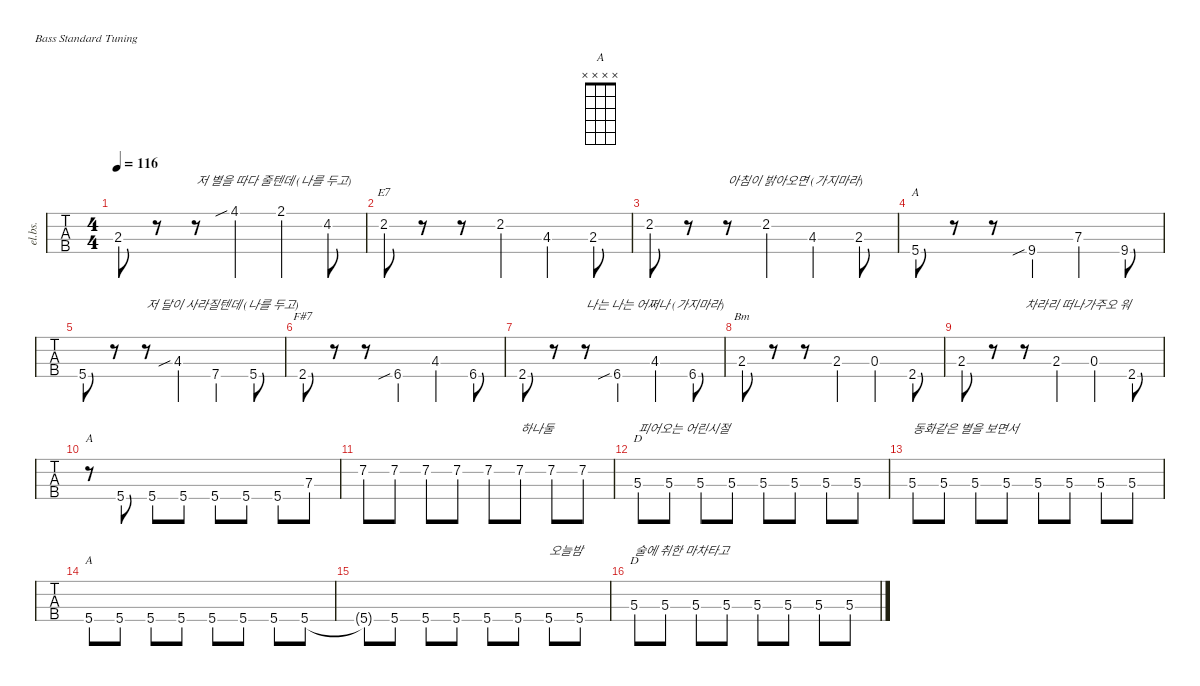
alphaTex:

\defaultSystemsLayout 4
\hideDynamics
\bracketExtendMode nobrackets
\track ("Electric Bass" "el.bs.") {instrument electricbassfinger}
\staff {tabs}
\tuning (G2 D2 A1 E1)
\chord ("A" x x x 5) {showdiagram false showfingering false}
\chord ("F#7" x x x 2) {showdiagram false showfingering false}
\chord ("D" x x 5 x) {showdiagram false showfingering false}
\chord ("Bm" x x 2 x) {showdiagram false showfingering false}
\chord ("E7" x 2 x x) {showdiagram false showfingering false}
\chord ("A" x x x x)
\ts (4 4)
\tempo 116
\clef f4
\ks c
2.3{st}.8{dy mf} r.8 r.8{txt "저 별을 따다 줄텐데 (나를 두고)"} 4.1{sib}.4 2.1.4 4.2{acc #}.8 |
2.2{st}.8{ch "E7"} r.8 r.8 2.2.4 4.3{acc #}.4 2.3.8 |
2.2{st}.8 r.8 r.8{txt "아침이 밝아오면 (가지마라)"} 2.2.4 4.3{acc #}.4 2.3.8 |
5.4{st}.8{ch "A"} r.8 r.8 9.4{sib acc #}.4 7.3.4 9.4{acc #}.8 |
5.4{st}.8 r.8 r.8{txt "저 달이 사라질텐데 (나를 두고)"} 4.3{sib acc #}.4 7.4.4 5.4.8 |
2.4{st acc #}.8{ch "F#7"} r.8 r.8 6.4{sib acc #}.4 4.3{acc #}.4 6.4{acc #}.8 |
2.4{st acc #}.8 r.8 r.8{txt "나는 나는 어쩌나 (가지마라)"} 6.4{sib acc #}.4 4.3{acc #}.4 6.4{acc #}.8 |
2.3{st}.8{ch "Bm"} r.8 r.8 2.3.4 0.3.4 2.4{acc #}.8 |
2.3{st}.8 r.8 r.8{txt "차라리 떠나가주오 워"} 2.3.4 0.3.4 2.4{acc #}.8 |
r.8{ch "A"} 5.4.8 5.4.8 5.4.8 5.4.8 5.4.8 5.4.8 7.3.8 |
7.2.8 7.2.8 7.2.8 7.2.8 7.2.8 7.2.8{txt "하나둘"} 7.2.8 7.2.8 |
5.3.8{ch "D" txt "피어오는 어린시절"} 5.3.8 5.3.8 5.3.8 5.3.8 5.3.8 5.3.8 5.3.8 |
5.3.8{txt "동화같은 별을 보면서"} 5.3.8 5.3.8 5.3.8 5.3.8 5.3.8 5.3.8 5.3.8 |
5.4.8{ch "A"} 5.4.8 5.4.8 5.4.8 5.4.8 5.4.8 5.4.8 5.4.8 |
5.4{t}.8 5.4.8 5.4.8 5.4.8 5.4.8 5.4.8 5.4.8{txt "오늘밤"} 5.4.8 |
5.3.8{ch "D" txt "술에 취한 마차타고"} 5.3.8 5.3.8 5.3.8 5.3.8 5.3.8 5.3.8 5.3.8
